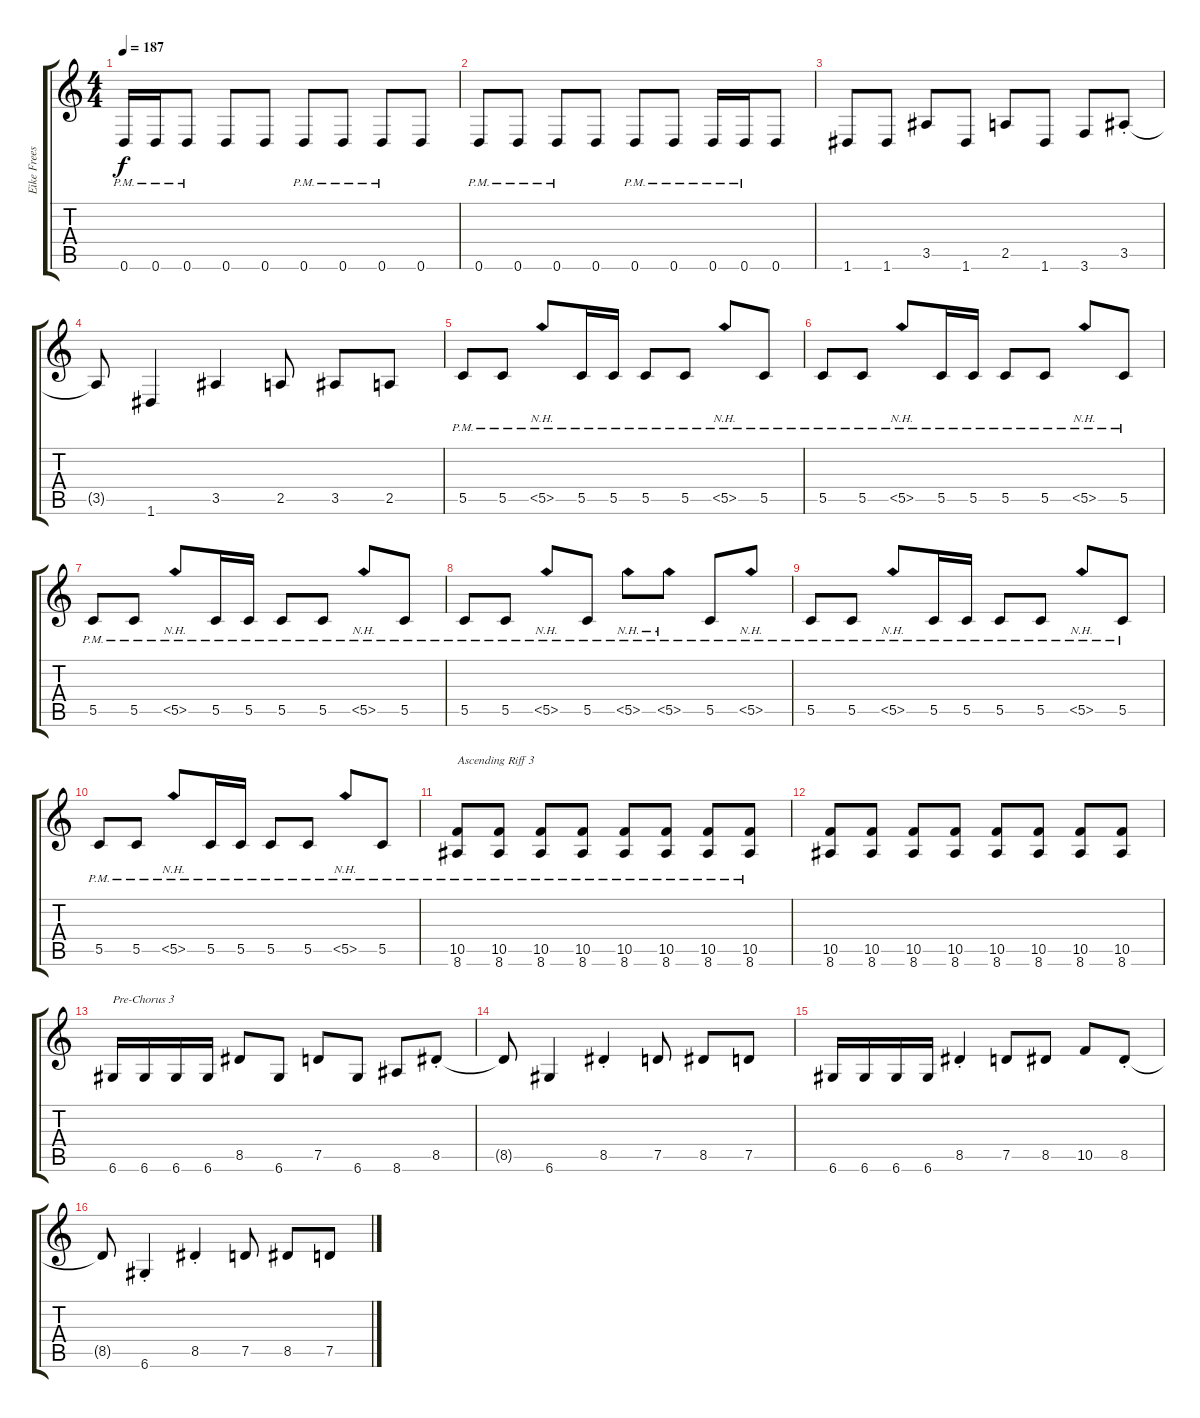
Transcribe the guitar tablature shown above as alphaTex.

\track ("Eike Freese - Rythm" "Eike Frees") {instrument distortionguitar}
\staff {score tabs}
\tuning (D4 A3 F3 C3 G2 D2) {hide}
\ts (4 4)
\tempo 187
\clef g2
\ks c
0.6{pm}.16{dy f} 0.6{pm}.16 0.6{pm}.8 0.6.8 0.6.8 0.6{pm}.8 0.6{pm}.8 0.6{pm}.8 0.6.8 |
0.6{pm}.8 0.6{pm}.8 0.6{pm}.8 0.6.8 0.6{pm}.8 0.6{pm}.8 0.6{pm}.16 0.6{pm}.16 0.6.8 |
1.6.8 1.6.8 3.5.8 1.6.8 2.5.8 1.6.8 3.6.8 3.5{st}.8 |
3.5{t}.8 1.6.4 3.5.4 2.5.8 3.5.8 2.5.8 |
5.5{pm}.8 5.5{pm}.8 5.5{nh pm}.8 5.5{pm}.16 5.5{pm}.16 5.5{pm}.8 5.5{pm}.8 5.5{nh pm}.8 5.5{pm}.8 |
5.5{pm}.8 5.5{pm}.8 5.5{nh pm}.8 5.5{pm}.16 5.5{pm}.16 5.5{pm}.8 5.5{pm}.8 5.5{nh pm}.8 5.5{pm}.8 |
5.5{pm}.8 5.5{pm}.8 5.5{nh pm}.8 5.5{pm}.16 5.5{pm}.16 5.5{pm}.8 5.5{pm}.8 5.5{nh pm}.8 5.5{pm}.8 |
5.5{pm}.8 5.5{pm}.8 5.5{nh pm}.8 5.5{pm}.8 5.5{nh pm}.8 5.5{nh pm}.8 5.5{pm}.8 5.5{nh pm}.8 |
5.5{pm}.8 5.5{pm}.8 5.5{nh pm}.8 5.5{pm}.16 5.5{pm}.16 5.5{pm}.8 5.5{pm}.8 5.5{nh pm}.8 5.5{pm}.8 |
5.5{pm}.8 5.5{pm}.8 5.5{nh pm}.8 5.5{pm}.16 5.5{pm}.16 5.5{pm}.8 5.5{pm}.8 5.5{nh pm}.8 5.5{pm}.8 |
(10.5{pm} 8.6{pm}).8{txt "Ascending Riff 3"} (10.5{pm} 8.6{pm}).8 (10.5{pm} 8.6{pm}).8 (10.5{pm} 8.6{pm}).8 (10.5{pm} 8.6{pm}).8 (10.5{pm} 8.6{pm}).8 (10.5{pm} 8.6{pm}).8 (10.5{pm} 8.6{pm}).8 |
(10.5 8.6).8 (10.5 8.6).8 (10.5 8.6).8 (10.5 8.6).8 (10.5 8.6).8 (10.5 8.6).8 (10.5 8.6).8 (10.5 8.6).8 |
6.6.16{txt "Pre-Chorus 3"} 6.6.16 6.6.16 6.6.16 8.5.8 6.6.8 7.5.8 6.6.8 8.6.8 8.5{st}.8 |
8.5{t}.8 6.6.4 8.5{st}.4 7.5.8 8.5.8 7.5.8 |
6.6.16 6.6.16 6.6.16 6.6.16 8.5{st}.4 7.5.8 8.5.8 10.5.8 8.5{st}.8 |
8.5{t}.8 6.6{st}.4 8.5{st}.4 7.5.8 8.5.8 7.5.8
